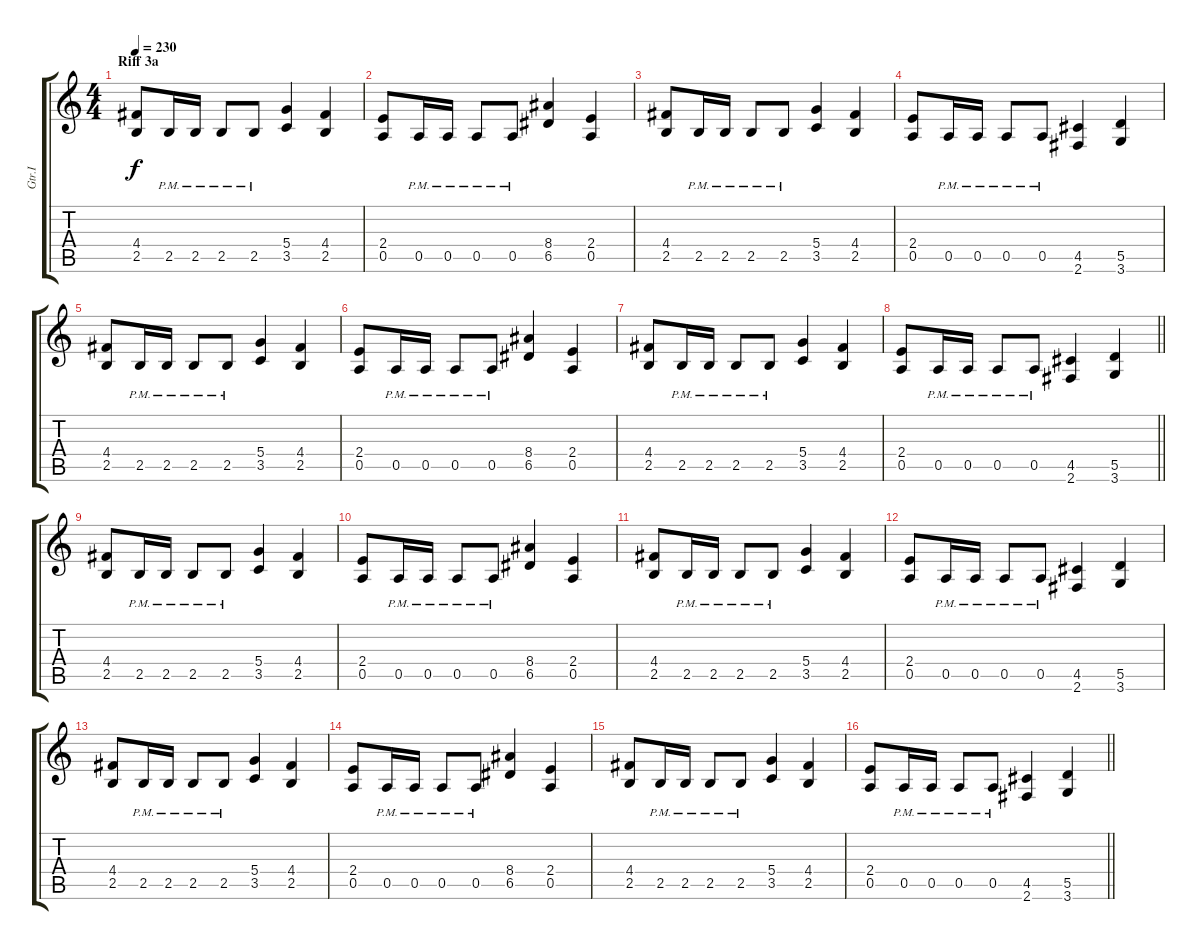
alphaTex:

\track ("Gtr.I" "Gtr.I") {instrument distortionguitar}
\staff {score tabs}
\tuning (E4 B3 G3 D3 A2 E2) {hide}
\ts (4 4)
\section ("" "Riff 3a")
\tempo 230
\clef g2
\ks c
(4.4 2.5).8{dy f} 2.5{pm}.16 2.5{pm}.16 2.5{pm}.8 2.5{pm}.8 (5.4 3.5).4 (4.4 2.5).4 |
(2.4 0.5).8 0.5{pm}.16 0.5{pm}.16 0.5{pm}.8 0.5{pm}.8 (8.4 6.5).4 (2.4 0.5).4 |
(4.4 2.5).8 2.5{pm}.16 2.5{pm}.16 2.5{pm}.8 2.5{pm}.8 (5.4 3.5).4 (4.4 2.5).4 |
(2.4 0.5).8 0.5{pm}.16 0.5{pm}.16 0.5{pm}.8 0.5{pm}.8 (4.5 2.6).4 (5.5 3.6).4 |
(4.4 2.5).8 2.5{pm}.16 2.5{pm}.16 2.5{pm}.8 2.5{pm}.8 (5.4 3.5).4 (4.4 2.5).4 |
(2.4 0.5).8 0.5{pm}.16 0.5{pm}.16 0.5{pm}.8 0.5{pm}.8 (8.4 6.5).4 (2.4 0.5).4 |
(4.4 2.5).8 2.5{pm}.16 2.5{pm}.16 2.5{pm}.8 2.5{pm}.8 (5.4 3.5).4 (4.4 2.5).4 |
\barLineRight lightlight
(2.4 0.5).8 0.5{pm}.16 0.5{pm}.16 0.5{pm}.8 0.5{pm}.8 (4.5 2.6).4 (5.5 3.6).4 |
(4.4 2.5).8 2.5{pm}.16 2.5{pm}.16 2.5{pm}.8 2.5{pm}.8 (5.4 3.5).4 (4.4 2.5).4 |
(2.4 0.5).8 0.5{pm}.16 0.5{pm}.16 0.5{pm}.8 0.5{pm}.8 (8.4 6.5).4 (2.4 0.5).4 |
(4.4 2.5).8 2.5{pm}.16 2.5{pm}.16 2.5{pm}.8 2.5{pm}.8 (5.4 3.5).4 (4.4 2.5).4 |
(2.4 0.5).8 0.5{pm}.16 0.5{pm}.16 0.5{pm}.8 0.5{pm}.8 (4.5 2.6).4 (5.5 3.6).4 |
(4.4 2.5).8 2.5{pm}.16 2.5{pm}.16 2.5{pm}.8 2.5{pm}.8 (5.4 3.5).4 (4.4 2.5).4 |
(2.4 0.5).8 0.5{pm}.16 0.5{pm}.16 0.5{pm}.8 0.5{pm}.8 (8.4 6.5).4 (2.4 0.5).4 |
(4.4 2.5).8 2.5{pm}.16 2.5{pm}.16 2.5{pm}.8 2.5{pm}.8 (5.4 3.5).4 (4.4 2.5).4 |
\barLineRight lightlight
(2.4 0.5).8 0.5{pm}.16 0.5{pm}.16 0.5{pm}.8 0.5{pm}.8 (4.5 2.6).4 (5.5 3.6).4
